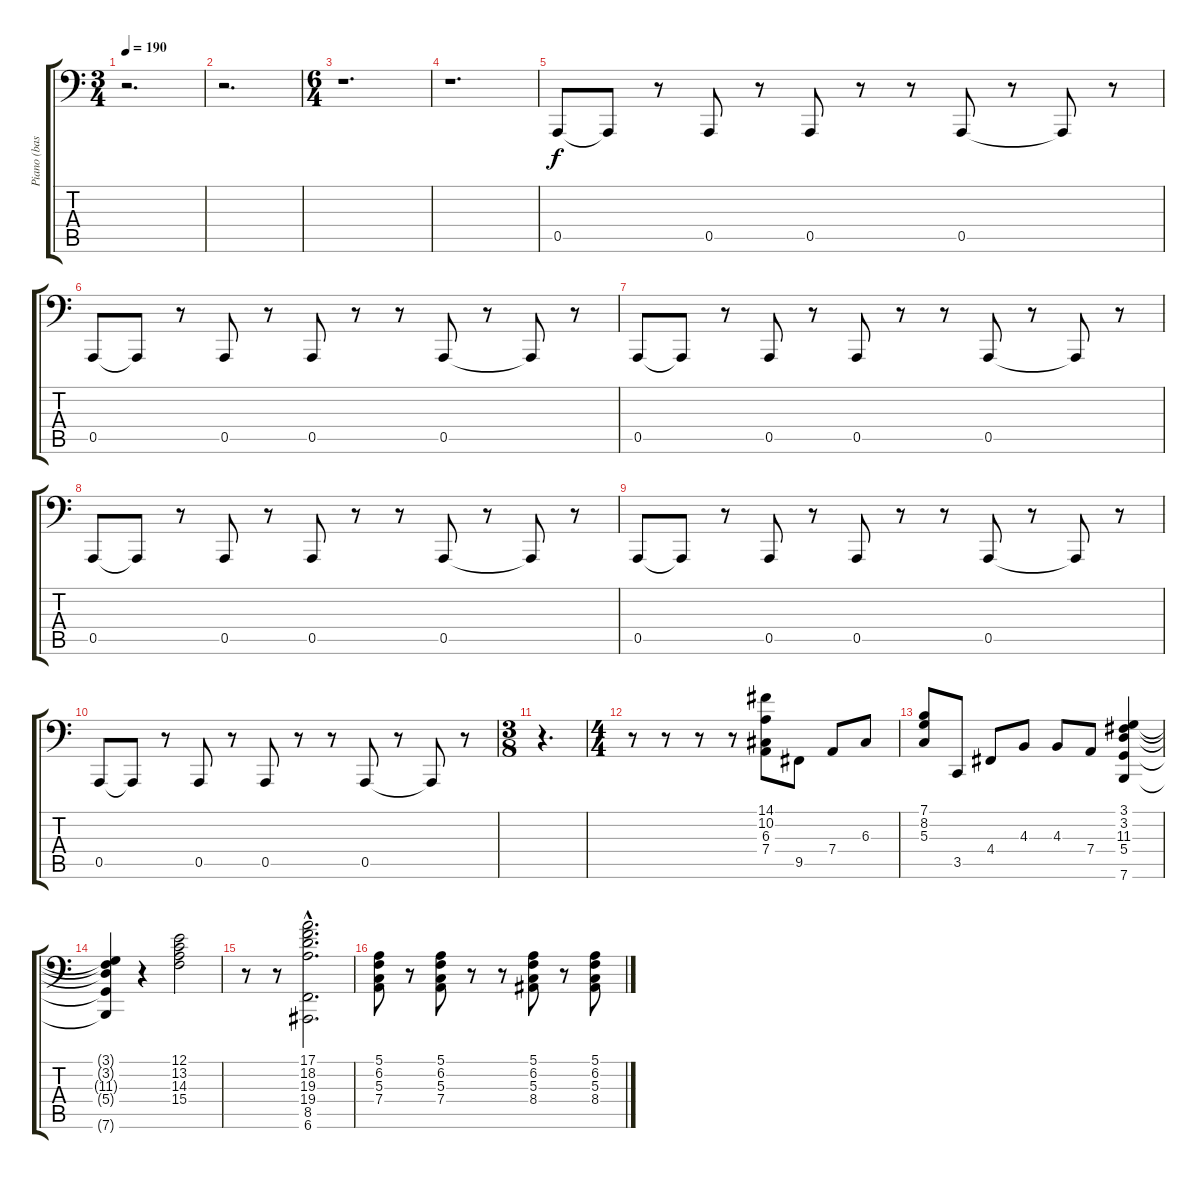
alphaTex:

\track ("Piano (bass)" "Piano (bas") {instrument electricgrandpiano}
\staff {score tabs}
\tuning (E3 B2 G2 D2 A1 E1) {hide}
\ts (3 4)
\tempo 190
\clef f4
\ks c
r.2{d dy f} |
r.2{d} |
\ts (6 4)
r.1{d} |
r.1{d} |
0.5.8 0.5{t}.8 r.8 0.5.8 r.8 0.5.8 r.8 r.8 0.5.8 r.8 0.5{t}.8 r.8 |
0.5.8 0.5{t}.8 r.8 0.5.8 r.8 0.5.8 r.8 r.8 0.5.8 r.8 0.5{t}.8 r.8 |
0.5.8 0.5{t}.8 r.8 0.5.8 r.8 0.5.8 r.8 r.8 0.5.8 r.8 0.5{t}.8 r.8 |
0.5.8 0.5{t}.8 r.8 0.5.8 r.8 0.5.8 r.8 r.8 0.5.8 r.8 0.5{t}.8 r.8 |
0.5.8 0.5{t}.8 r.8 0.5.8 r.8 0.5.8 r.8 r.8 0.5.8 r.8 0.5{t}.8 r.8 |
0.5.8 0.5{t}.8 r.8 0.5.8 r.8 0.5.8 r.8 r.8 0.5.8 r.8 0.5{t}.8 r.8 |
\ts (3 8)
r.4{d} |
\ts (4 4)
r.8 r.8 r.8 r.8 (14.1 10.2 6.3 7.4).8 9.5.8 7.4.8 6.3.8 |
(7.1 8.2 5.3).8 3.5.8 4.4.8 4.3.8 4.3.8 7.4.8 (3.1 3.2 11.3 5.4 7.6).4 |
(3.1{t} 3.2{t} 11.3{t} 5.4{t} 7.6{t}).4 r.4 (12.1 13.2 14.3 15.4).2 |
r.8 r.8 (17.1{hac} 18.2{hac} 19.3{hac} 19.4{hac} 8.5{hac} 6.6{hac}).2{d} |
(5.1 6.2 5.3 7.4).8 r.8 (5.1 6.2 5.3 7.4).8 r.8 r.8 (5.1 6.2 5.3 8.4).8 r.8 (5.1 6.2 5.3 8.4).8
